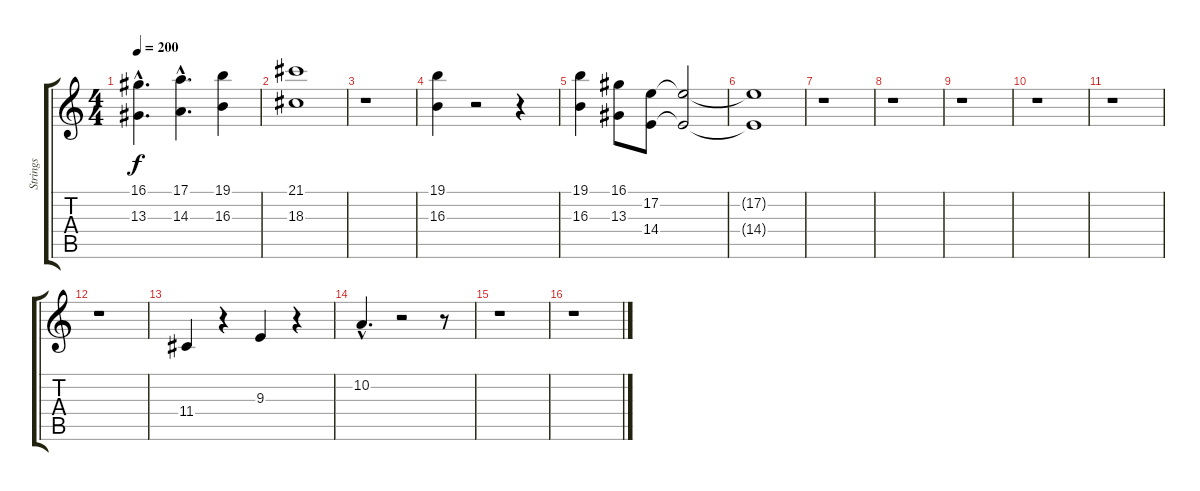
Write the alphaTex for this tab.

\track ("Strings" "Strings") {instrument stringensemble1}
\staff {score tabs}
\tuning (E4 B3 G3 D3 A2 E2) {hide}
\ts (4 4)
\tempo 200
\clef g2
\ks c
(16.1{hac} 13.3{hac}).4{d dy f} (17.1{hac} 14.3{hac}).4{d} (19.1 16.3).4 |
(21.1 18.3).1 |
r.1 |
(19.1 16.3).4 r.2 r.4 |
(19.1 16.3).4 (16.1 13.3).8 (17.2 14.4).8 (17.2{t} 14.4{t}).2 |
(17.2{t} 14.4{t}).1 |
r.1 |
r.1 |
r.1 |
r.1 |
r.1 |
r.1 |
11.4.4 r.4 9.3.4 r.4 |
10.2{hac}.4{d} r.2 r.8 |
r.1 |
r.1
